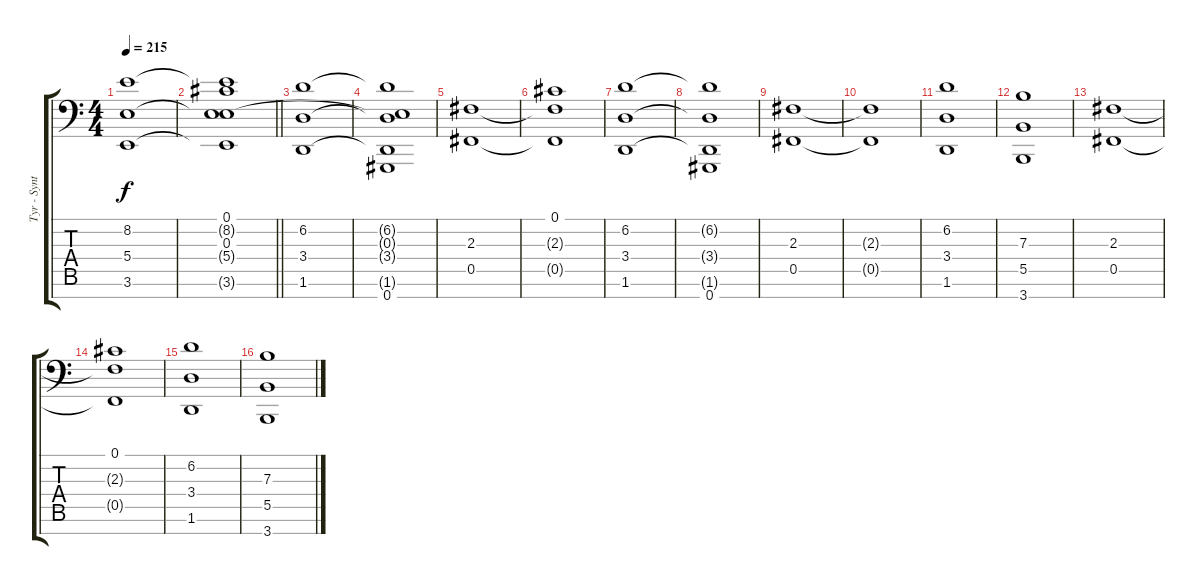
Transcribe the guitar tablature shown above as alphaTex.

\track ("Tyr - Synth" "Tyr - Synt") {instrument stringensemble1}
\staff {score tabs}
\tuning (Db4 Ab3 E3 B2 Gb2 Db2 Ab1) {hide}
\ts (4 4)
\tempo 215
\clef f4
\ks c
(8.2 5.4 3.6).1{dy f} |
\barLineRight lightlight
(0.1{t} 8.2{t} 0.3 5.4{t} 3.6{t}).1 |
\section ("" "")
(6.2 3.4 1.6).1 |
(6.2{t} 0.3{t} 3.4{t} 1.6{t} 0.7).1 |
(2.3 0.5).1 |
(0.1 2.3{t} 0.5{t}).1 |
(6.2 3.4 1.6).1 |
(6.2{t} 3.4{t} 1.6{t} 0.7).1 |
(2.3 0.5).1 |
(2.3{t} 0.5{t}).1 |
(6.2 3.4 1.6).1 |
(7.3 5.5 3.7).1 |
(2.3 0.5).1 |
(0.1 2.3{t} 0.5{t}).1 |
(6.2 3.4 1.6).1 |
(7.3 5.5 3.7).1
